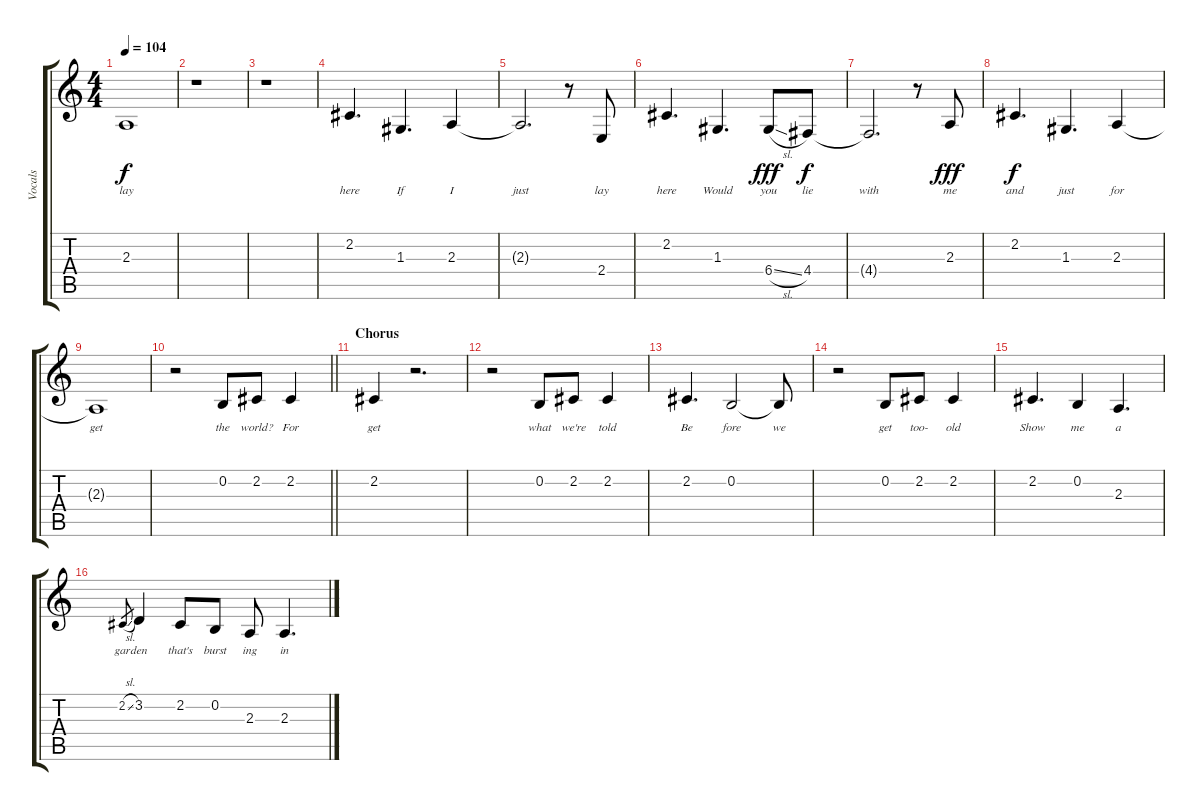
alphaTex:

\track ("Vocals" "Vocals") {instrument altosax}
\staff {score tabs}
\tuning (E4 B3 G3 D3 A2 E2) {hide}
\ts (4 4)
\tempo 104
\clef g2
\ks c
2.3{t}.1{lyrics (0 "lay") lyrics (1 "") lyrics (2 "") lyrics (3 "") lyrics (4 "") dy f} |
r.1 |
r.1 |
2.2.4{d lyrics (0 "here") lyrics (1 "") lyrics (2 "") lyrics (3 "") lyrics (4 "")} 1.3.4{d lyrics (0 "If") lyrics (1 "") lyrics (2 "") lyrics (3 "") lyrics (4 "")} 2.3.4{lyrics (0 "I") lyrics (1 "") lyrics (2 "") lyrics (3 "") lyrics (4 "")} |
2.3{t}.2{d lyrics (0 "just") lyrics (1 "") lyrics (2 "") lyrics (3 "") lyrics (4 "")} r.8 2.4.8{lyrics (0 "lay") lyrics (1 "") lyrics (2 "") lyrics (3 "") lyrics (4 "")} |
2.2.4{d lyrics (0 "here") lyrics (1 "") lyrics (2 "") lyrics (3 "") lyrics (4 "")} 1.3.4{d lyrics (0 "Would") lyrics (1 "") lyrics (2 "") lyrics (3 "") lyrics (4 "")} 6.4{sl}.8{lyrics (0 "you") lyrics (1 "") lyrics (2 "") lyrics (3 "") lyrics (4 "") dy fff} 4.4.8{lyrics (0 "lie") lyrics (1 "") lyrics (2 "") lyrics (3 "") lyrics (4 "") dy f} |
4.4{t}.2{d lyrics (0 "with") lyrics (1 "") lyrics (2 "") lyrics (3 "") lyrics (4 "")} r.8 2.3.8{lyrics (0 "me") lyrics (1 "") lyrics (2 "") lyrics (3 "") lyrics (4 "") dy fff} |
2.2.4{d lyrics (0 "and") lyrics (1 "") lyrics (2 "") lyrics (3 "") lyrics (4 "") dy f} 1.3.4{d lyrics (0 "just") lyrics (1 "") lyrics (2 "") lyrics (3 "") lyrics (4 "")} 2.3.4{lyrics (0 "for") lyrics (1 "") lyrics (2 "") lyrics (3 "") lyrics (4 "")} |
2.3{t}.1{lyrics (0 "get") lyrics (1 "") lyrics (2 "") lyrics (3 "") lyrics (4 "")} |
\barLineRight lightlight
r.2 0.2.8{lyrics (0 "the") lyrics (1 "") lyrics (2 "") lyrics (3 "") lyrics (4 "")} 2.2.8{lyrics (0 "world?") lyrics (1 "") lyrics (2 "") lyrics (3 "") lyrics (4 "")} 2.2.4{lyrics (0 "For") lyrics (1 "") lyrics (2 "") lyrics (3 "") lyrics (4 "")} |
\section ("" "Chorus")
2.2.4{lyrics (0 "get") lyrics (1 "") lyrics (2 "") lyrics (3 "") lyrics (4 "")} r.2{d} |
r.2 0.2.8{lyrics (0 "what") lyrics (1 "") lyrics (2 "") lyrics (3 "") lyrics (4 "")} 2.2.8{lyrics (0 "we're") lyrics (1 "") lyrics (2 "") lyrics (3 "") lyrics (4 "")} 2.2.4{lyrics (0 "told") lyrics (1 "") lyrics (2 "") lyrics (3 "") lyrics (4 "")} |
2.2.4{d lyrics (0 "Be") lyrics (1 "") lyrics (2 "") lyrics (3 "") lyrics (4 "")} 0.2.2{lyrics (0 "fore") lyrics (1 "") lyrics (2 "") lyrics (3 "") lyrics (4 "")} 0.2{t}.8{lyrics (0 "we") lyrics (1 "") lyrics (2 "") lyrics (3 "") lyrics (4 "")} |
r.2 0.2.8{lyrics (0 "get") lyrics (1 "") lyrics (2 "") lyrics (3 "") lyrics (4 "")} 2.2.8{lyrics (0 "too-") lyrics (1 "") lyrics (2 "") lyrics (3 "") lyrics (4 "")} 2.2.4{lyrics (0 "old") lyrics (1 "") lyrics (2 "") lyrics (3 "") lyrics (4 "")} |
2.2.4{d lyrics (0 "Show") lyrics (1 "") lyrics (2 "") lyrics (3 "") lyrics (4 "")} 0.2.4{lyrics (0 "me") lyrics (1 "") lyrics (2 "") lyrics (3 "") lyrics (4 "")} 2.3.4{d lyrics (0 "a") lyrics (1 "") lyrics (2 "") lyrics (3 "") lyrics (4 "")} |
2.2{sl}.8{lyrics (0 "gar") lyrics (1 "") lyrics (2 "") lyrics (3 "") lyrics (4 "") gr} 3.2.4{lyrics (0 "den") lyrics (1 "") lyrics (2 "") lyrics (3 "") lyrics (4 "")} 2.2.8{lyrics (0 "that's") lyrics (1 "") lyrics (2 "") lyrics (3 "") lyrics (4 "")} 0.2.8{lyrics (0 "burst") lyrics (1 "") lyrics (2 "") lyrics (3 "") lyrics (4 "")} 2.3.8{lyrics (0 "ing") lyrics (1 "") lyrics (2 "") lyrics (3 "") lyrics (4 "")} 2.3.4{d lyrics (0 "in") lyrics (1 "") lyrics (2 "") lyrics (3 "") lyrics (4 "")}
